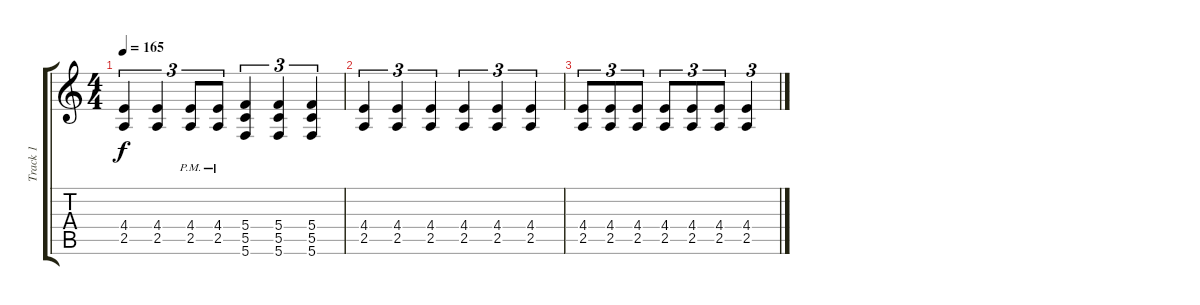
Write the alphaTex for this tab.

\track ("Track 1" "Track 1") {instrument distortionguitar}
\staff {score tabs}
\tuning (D4 A3 F3 C3 G2 C2) {hide}
\ts (4 4)
\tempo 165
\clef g2
\ks c
(4.4 2.5).4{tu (3 2) dy f} (4.4 2.5).4{tu (3 2)} (4.4{pm} 2.5{pm}).8{tu (3 2)} (4.4{pm} 2.5{pm}).8{tu (3 2)} (5.4 5.5 5.6).4{tu (3 2)} (5.4 5.5 5.6).4{tu (3 2)} (5.4 5.5 5.6).4{tu (3 2)} |
(4.4 2.5).4{tu (3 2)} (4.4 2.5).4{tu (3 2)} (4.4 2.5).4{tu (3 2)} (4.4 2.5).4{tu (3 2)} (4.4 2.5).4{tu (3 2)} (4.4 2.5).4{tu (3 2)} |
(4.4 2.5).8{tu (3 2)} (4.4 2.5).8{tu (3 2)} (4.4 2.5).8{tu (3 2)} (4.4 2.5).8{tu (3 2)} (4.4 2.5).8{tu (3 2)} (4.4 2.5).8{tu (3 2)} (4.4 2.5).4{tu (3 2)}
